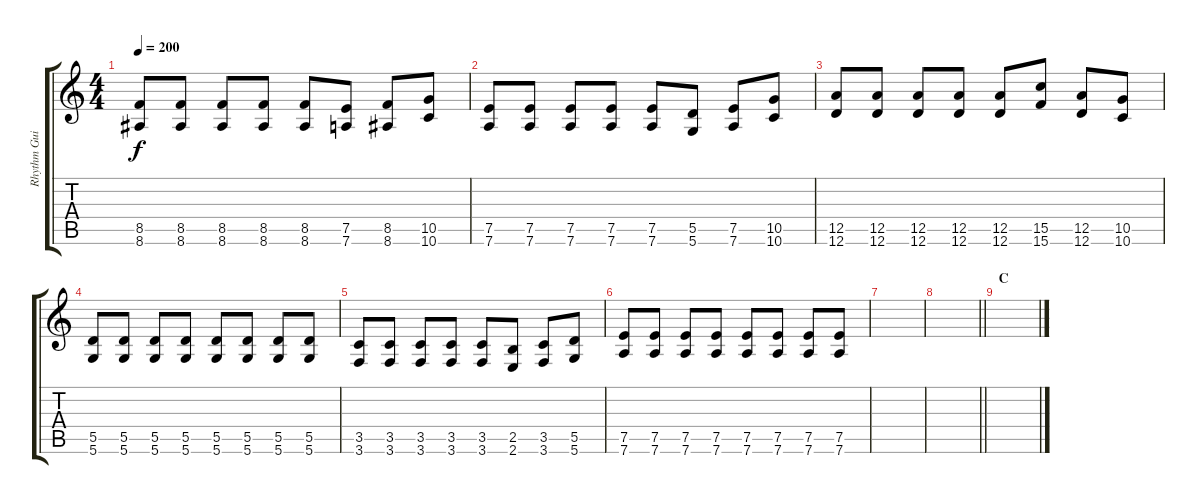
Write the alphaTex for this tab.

\track ("Rhythm Guitar L" "Rhythm Gui") {instrument overdrivenguitar}
\staff {score tabs}
\tuning (E4 B3 G3 D3 A2 D2) {hide}
\ts (4 4)
\tempo 200
\clef g2
\ks c
(8.5 8.6).8{dy f} (8.5 8.6).8 (8.5 8.6).8 (8.5 8.6).8 (8.5 8.6).8 (7.5 7.6).8 (8.5 8.6).8 (10.5 10.6).8 |
(7.5 7.6).8 (7.5 7.6).8 (7.5 7.6).8 (7.5 7.6).8 (7.5 7.6).8 (5.5 5.6).8 (7.5 7.6).8 (10.5 10.6).8 |
(12.5 12.6).8 (12.5 12.6).8 (12.5 12.6).8 (12.5 12.6).8 (12.5 12.6).8 (15.5 15.6).8 (12.5 12.6).8 (10.5 10.6).8 |
(5.5 5.6).8 (5.5 5.6).8 (5.5 5.6).8 (5.5 5.6).8 (5.5 5.6).8 (5.5 5.6).8 (5.5 5.6).8 (5.5 5.6).8 |
(3.5 3.6).8 (3.5 3.6).8 (3.5 3.6).8 (3.5 3.6).8 (3.5 3.6).8 (2.5 2.6).8 (3.5 3.6).8 (5.5 5.6).8 |
(7.5 7.6).8 (7.5 7.6).8 (7.5 7.6).8 (7.5 7.6).8 (7.5 7.6).8 (7.5 7.6).8 (7.5 7.6).8 (7.5 7.6).8 |
|
\barLineRight lightlight
|
\section ("" "C")
